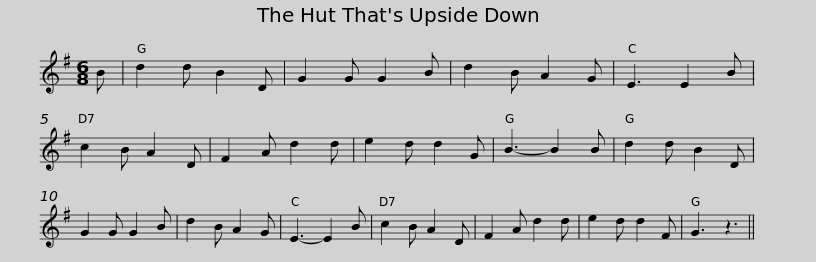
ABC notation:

X:1
L:1/8
M:6/8
I:linebreak $
K:G
V:1 treble
V:1
 B | d2 d B2 D | G2 G G2 B | d2 B A2 G | E3 E2 B | %5
 c2 B A2 D | F2 A d2 d | e2 d d2 G | B3- B2 B | d2 d B2 D |$ %10
 G2 G G2 B | d2 B A2 G | E3- E2 B | c2 B A2 D | F2 A d2 d | %15
 e2 d d2 F | G3 z3 || %17
